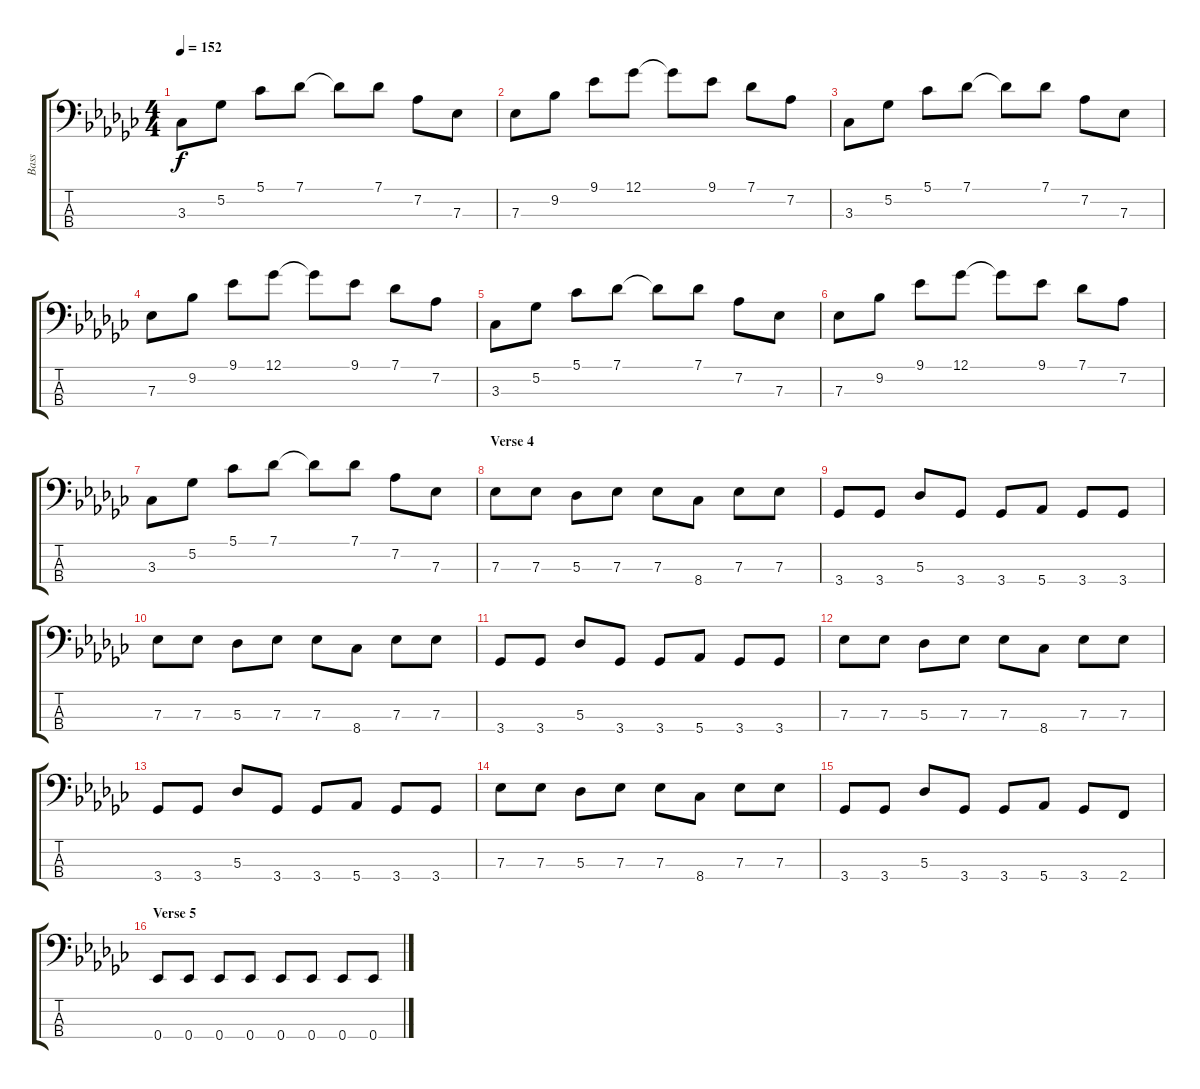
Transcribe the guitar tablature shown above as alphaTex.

\track ("Bass" "Bass") {instrument electricbasspick}
\staff {score tabs}
\tuning (Gb2 Db2 Ab1 Eb1) {hide}
\ts (4 4)
\tempo 152
\clef f4
\ks gb
3.3.8{dy f} 5.2.8 5.1.8 7.1.8 7.1{t}.8 7.1.8 7.2.8 7.3.8 |
7.3.8 9.2.8 9.1.8 12.1.8 12.1{t}.8 9.1.8 7.1.8 7.2.8 |
3.3.8 5.2.8 5.1.8 7.1.8 7.1{t}.8 7.1.8 7.2.8 7.3.8 |
7.3.8 9.2.8 9.1.8 12.1.8 12.1{t}.8 9.1.8 7.1.8 7.2.8 |
3.3.8 5.2.8 5.1.8 7.1.8 7.1{t}.8 7.1.8 7.2.8 7.3.8 |
7.3.8 9.2.8 9.1.8 12.1.8 12.1{t}.8 9.1.8 7.1.8 7.2.8 |
3.3.8 5.2.8 5.1.8 7.1.8 7.1{t}.8 7.1.8 7.2.8 7.3.8 |
\section ("" "Verse 4")
7.3.8 7.3.8 5.3.8 7.3.8 7.3.8 8.4.8 7.3.8 7.3.8 |
3.4.8 3.4.8 5.3.8 3.4.8 3.4.8 5.4.8 3.4.8 3.4.8 |
7.3.8 7.3.8 5.3.8 7.3.8 7.3.8 8.4.8 7.3.8 7.3.8 |
3.4.8 3.4.8 5.3.8 3.4.8 3.4.8 5.4.8 3.4.8 3.4.8 |
7.3.8 7.3.8 5.3.8 7.3.8 7.3.8 8.4.8 7.3.8 7.3.8 |
3.4.8 3.4.8 5.3.8 3.4.8 3.4.8 5.4.8 3.4.8 3.4.8 |
7.3.8 7.3.8 5.3.8 7.3.8 7.3.8 8.4.8 7.3.8 7.3.8 |
3.4.8 3.4.8 5.3.8 3.4.8 3.4.8 5.4.8 3.4.8 2.4.8 |
\section ("" "Verse 5")
0.4.8 0.4.8 0.4.8 0.4.8 0.4.8 0.4.8 0.4.8 0.4.8
